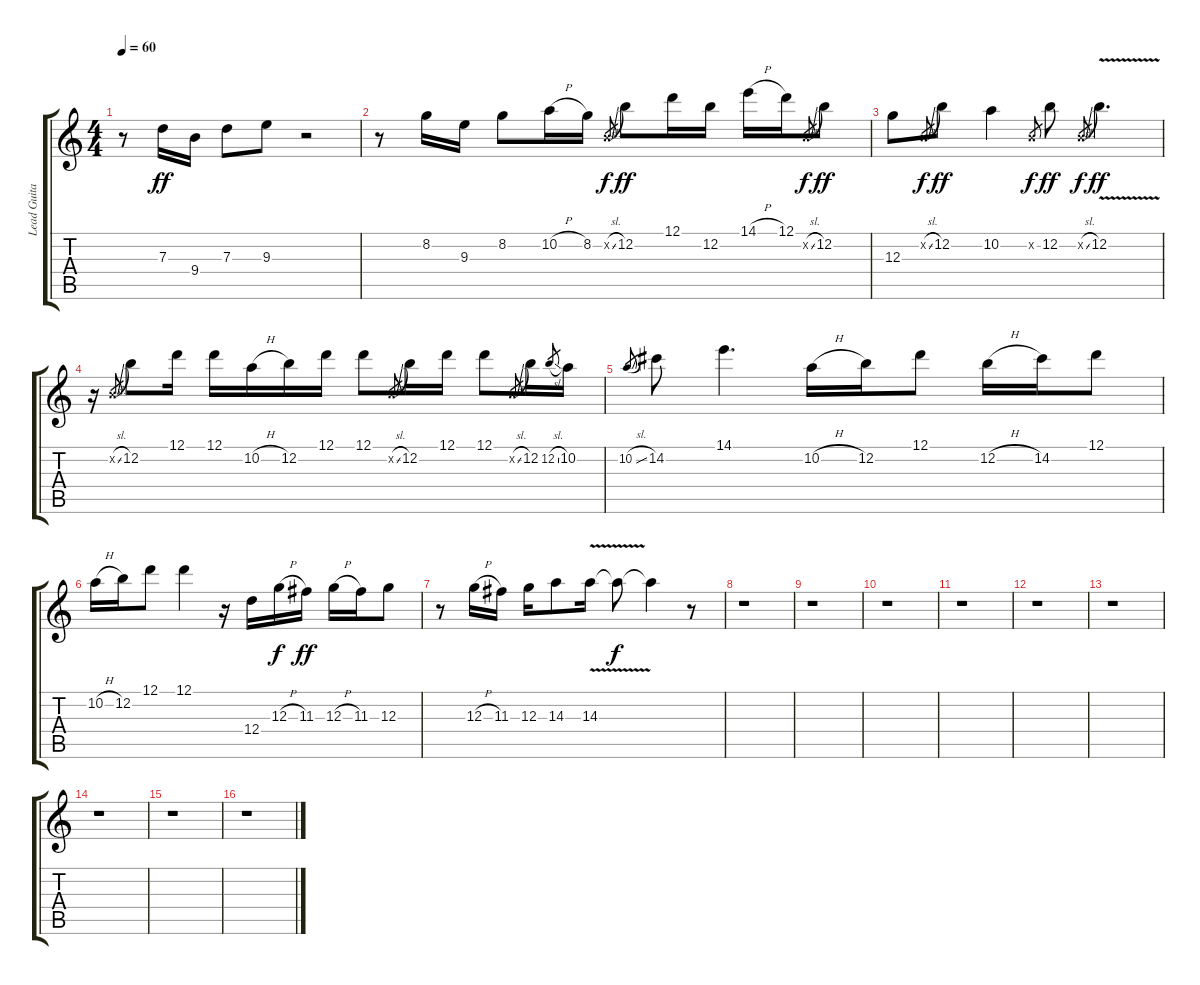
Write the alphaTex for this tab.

\track ("Lead Guitar 1" "Lead Guita") {instrument acousticguitarsteel}
\staff {score tabs}
\tuning (D4 B3 G3 D3 G2 D2) {hide}
\ts (4 4)
\tempo 60
\clef g2
\ks c
r.8{dy fff} 7.3.16{dy ff} 9.4.16 7.3.8 9.3.8 r.2 |
r.8 8.2.16 9.3.16 8.2.8 10.2{h}.16 8.2.16 0.2{sl x}.8{gr dy f} 12.2.8{dy ff} 12.1.16 12.2.16 14.1{h}.16 12.1.16 0.2{sl x}.8{gr dy f} 12.2.8{dy ff} |
12.3.8 0.2{sl x}.8{gr dy f} 12.2.8{dy ff} 10.2.4 0.2{x}.8{gr dy f} 12.2.8{dy ff} 0.2{sl x}.8{gr dy f} 12.2{v}.4{d dy ff} |
r.16 0.2{sl x}.8{gr} 12.2.8 12.1.16 12.1.16 10.2{h}.16 12.2.16 12.1.16 12.1.8 0.2{sl x}.8{gr} 12.2.16 12.1.16 12.1.8 0.2{sl x}.8{gr} 12.2.16 12.2{sl}.8{gr} 10.2.16 |
10.2{sl}.8{gr} 14.2.8 14.1.4{d} 10.2{h}.16 12.2.16 12.1.8 12.2{h}.16 14.2.16 12.1.8 |
10.2{h}.16 12.2.16 12.1.8 12.1.4 r.16 12.4.16 12.3{h}.16{dy f} 11.3.16{dy ff} 12.3{h}.16 11.3.16 12.3.8 |
r.8 12.3{h}.16 11.3.16 12.3.16 14.3.8 14.3{v}.16 14.3{t}.8{dy f} 14.3{t}.4 r.8 |
r.1 |
r.1 |
r.1 |
r.1 |
r.1 |
r.1 |
r.1 |
r.1 |
r.1
